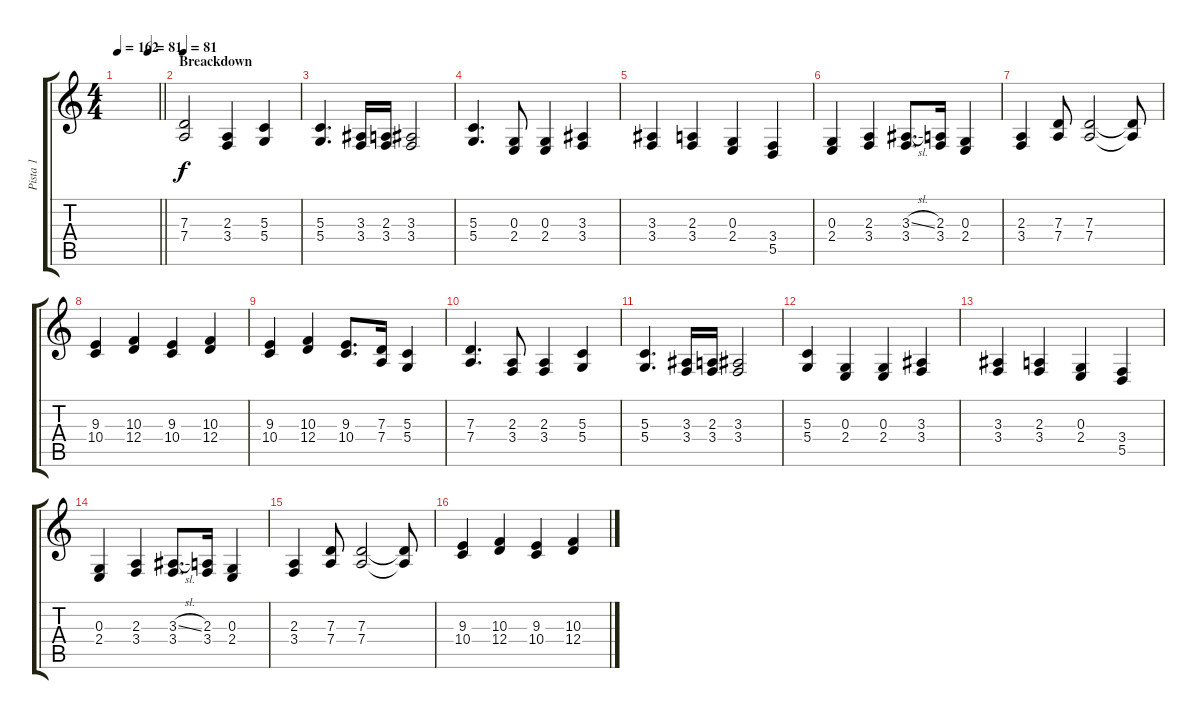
\track ("Pista 1" "Pista 1") {instrument clarinet}
\staff {score tabs}
\tuning (E4 B3 G3 D3 A2 D2) {hide}
\ts (4 4)
\tempo 162
\tempo (81 0.75)
\clef g2
\barLineRight lightlight
\ks c
|
\section ("" "Breackdown")
\tempo 81
(7.3 7.4).2{instrument choiraahs} (2.3 3.4).4 (5.3 5.4).4 |
(5.3 5.4).4{d} (3.3 3.4).16 (2.3 3.4).16 (3.3 3.4).2 |
(5.3 5.4).4{d} (0.3 2.4).8 (0.3 2.4).4 (3.3 3.4).4 |
(3.3 3.4).4 (2.3 3.4).4 (0.3 2.4).4 (3.4 5.5).4 |
(0.3 2.4).4 (2.3 3.4).4 (3.3{sl} 3.4).8{d} (2.3 3.4).16 (0.3 2.4).4 |
(2.3 3.4).4 (7.3 7.4).8 (7.3 7.4).2 (7.3{t} 7.4{t}).8 |
(9.3 10.4).4 (10.3 12.4).4 (9.3 10.4).4 (10.3 12.4).4 |
(9.3 10.4).4 (10.3 12.4).4 (9.3 10.4).8{d} (7.3 7.4).16 (5.3 5.4).4 |
(7.3 7.4).4{d} (2.3 3.4).8 (2.3 3.4).4 (5.3 5.4).4 |
(5.3 5.4).4{d} (3.3 3.4).16 (2.3 3.4).16 (3.3 3.4).2 |
(5.3 5.4).4 (0.3 2.4).4 (0.3 2.4).4 (3.3 3.4).4 |
(3.3 3.4).4 (2.3 3.4).4 (0.3 2.4).4 (3.4 5.5).4 |
(0.3 2.4).4 (2.3 3.4).4 (3.3{sl} 3.4).8{d} (2.3 3.4).16 (0.3 2.4).4 |
(2.3 3.4).4 (7.3 7.4).8 (7.3 7.4).2 (7.3{t} 7.4{t}).8 |
(9.3 10.4).4 (10.3 12.4).4 (9.3 10.4).4 (10.3 12.4).4
